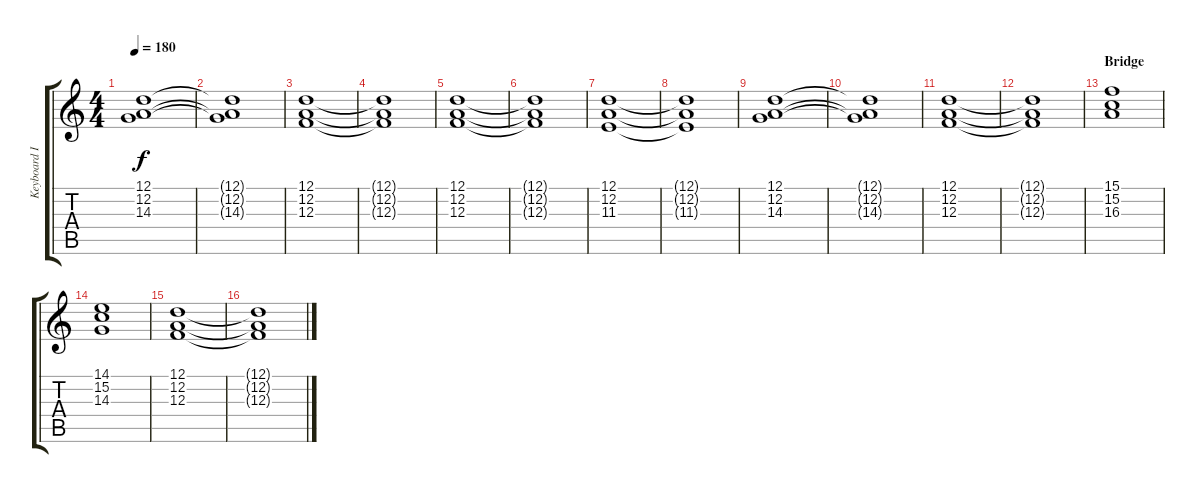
\track ("Keyboard I" "Keyboard I") {instrument stringensemble1}
\staff {score tabs}
\tuning (D4 A3 F3 C3 G2 D2) {hide}
\ts (4 4)
\tempo 180
\clef g2
\ks c
(12.1 12.2 14.3).1{dy f} |
(12.1{t} 12.2{t} 14.3{t}).1 |
(12.1 12.2 12.3).1 |
(12.1{t} 12.2{t} 12.3{t}).1 |
(12.1 12.2 12.3).1 |
(12.1{t} 12.2{t} 12.3{t}).1 |
(12.1 12.2 11.3).1 |
(12.1{t} 12.2{t} 11.3{t}).1 |
(12.1 12.2 14.3).1 |
(12.1{t} 12.2{t} 14.3{t}).1 |
(12.1 12.2 12.3).1 |
(12.1{t} 12.2{t} 12.3{t}).1 |
\section ("" "Bridge")
(15.1 15.2 16.3).1 |
(14.1 15.2 14.3).1 |
(12.1 12.2 12.3).1 |
(12.1{t} 12.2{t} 12.3{t}).1
